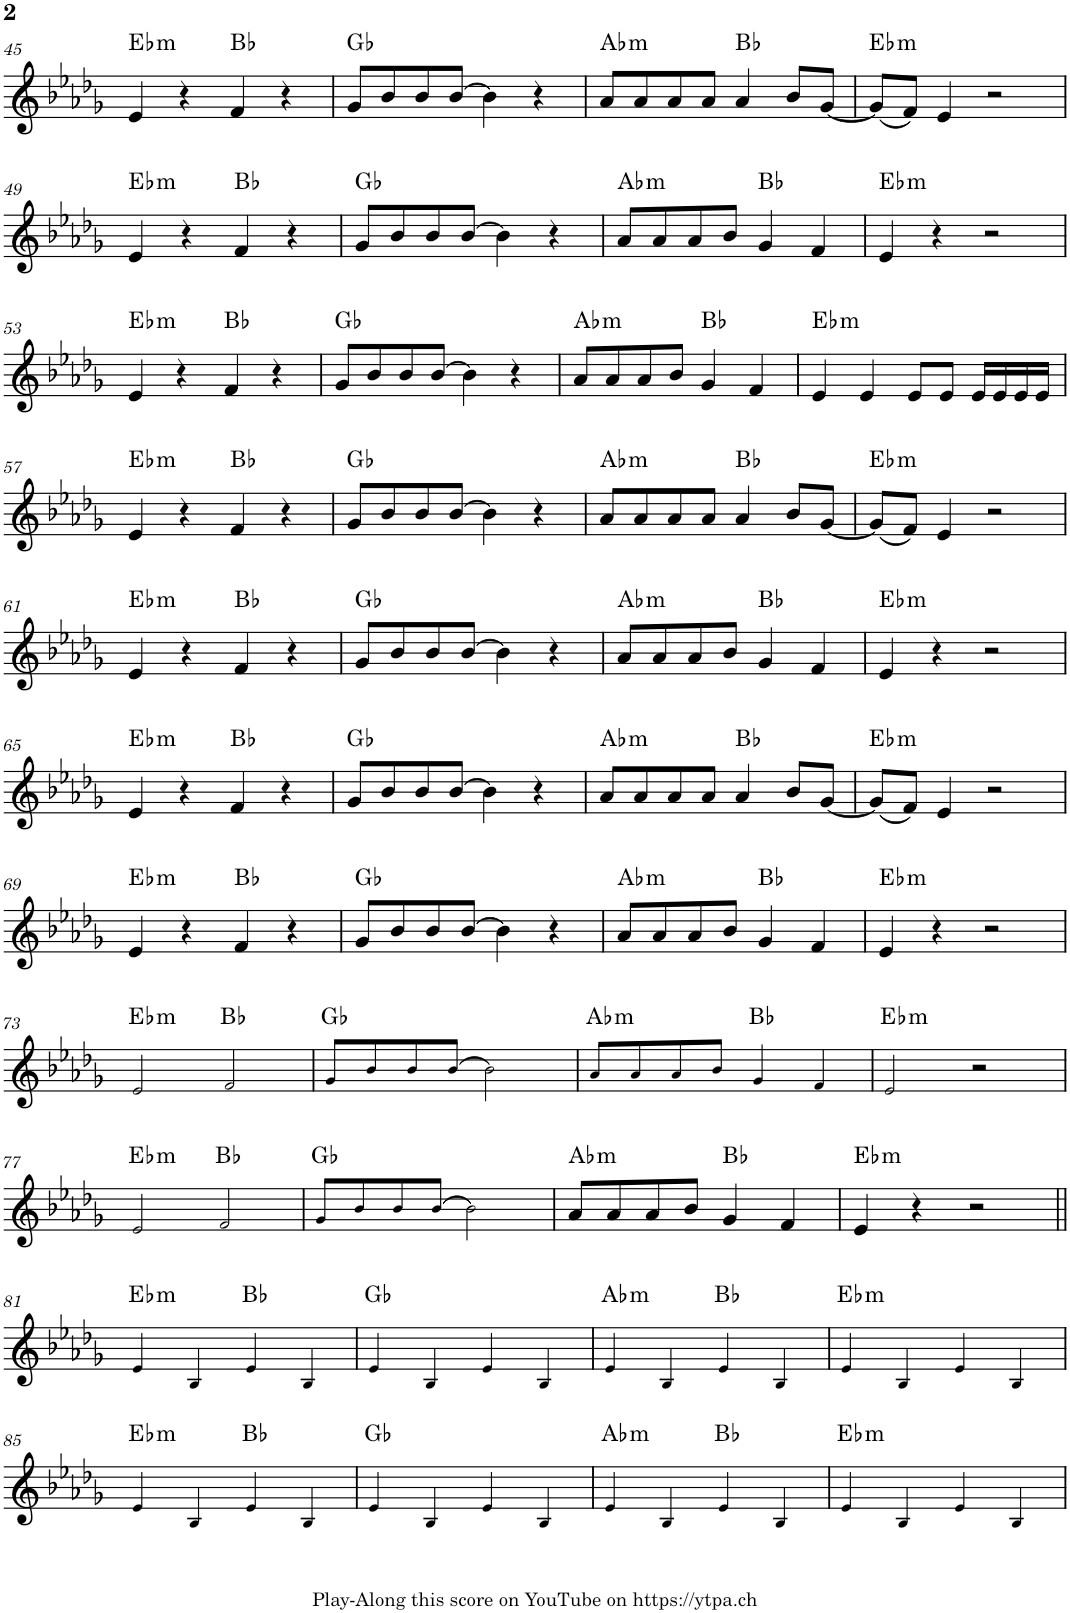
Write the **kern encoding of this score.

**kern	**harte
*part1	*part1
*staff1	*
*I"Piano	*
*I'Pno.	*
!!LO:PB:g=z
*clefG2	*
*k[b-e-a-d-g-]	*
*M4/4	*
=45	=45
!	!LO:H:kt=m
4e-/	Eb:min
4r	.
4f/	Bb:maj
4r	.
=46	=46
8g-/L	Gb:maj
8b-/	.
8b-/	.
[8b-/J	.
4b-\]	.
4r	.
=47	=47
!	!LO:H:kt=m
8a-/L	Ab:min
8a-/	.
8a-/	.
8a-/J	.
4a-/	Bb:maj
8b-/L	.
[8g-/J	.
=48	=48
!	!LO:H:kt=m
(8g-/L]	Eb:min
8f/J)	.
4e-/	.
2r	.
!!LO:LB:g=z
=49	=49
!	!LO:H:kt=m
4e-/	Eb:min
4r	.
4f/	Bb:maj
4r	.
=50	=50
8g-/L	Gb:maj
8b-/	.
8b-/	.
[8b-/J	.
4b-\]	.
4r	.
=51	=51
!	!LO:H:kt=m
8a-/L	Ab:min
8a-/	.
8a-/	.
8b-/J	.
4g-/	Bb:maj
4f/	.
=52	=52
!	!LO:H:kt=m
4e-/	Eb:min
4r	.
2r	.
!!LO:LB:g=z
=53	=53
!	!LO:H:kt=m
4e-/	Eb:min
4r	.
4f/	Bb:maj
4r	.
=54	=54
8g-/L	Gb:maj
8b-/	.
8b-/	.
[8b-/J	.
4b-\]	.
4r	.
=55	=55
!	!LO:H:kt=m
8a-/L	Ab:min
8a-/	.
8a-/	.
8b-/J	.
4g-/	Bb:maj
4f/	.
=56	=56
!	!LO:H:kt=m
4e-/	Eb:min
4e-/	.
8e-/L	.
8e-/J	.
16e-/LL	.
16e-/	.
16e-/	.
16e-/JJ	.
!!LO:LB:g=z
=57	=57
!	!LO:H:kt=m
4e-/	Eb:min
4r	.
4f/	Bb:maj
4r	.
=58	=58
8g-/L	Gb:maj
8b-/	.
8b-/	.
[8b-/J	.
4b-\]	.
4r	.
=59	=59
!	!LO:H:kt=m
8a-/L	Ab:min
8a-/	.
8a-/	.
8a-/J	.
4a-/	Bb:maj
8b-/L	.
[8g-/J	.
=60	=60
!	!LO:H:kt=m
(8g-/L]	Eb:min
8f/J)	.
4e-/	.
2r	.
!!LO:LB:g=z
=61	=61
!	!LO:H:kt=m
4e-/	Eb:min
4r	.
4f/	Bb:maj
4r	.
=62	=62
8g-/L	Gb:maj
8b-/	.
8b-/	.
[8b-/J	.
4b-\]	.
4r	.
=63	=63
!	!LO:H:kt=m
8a-/L	Ab:min
8a-/	.
8a-/	.
8b-/J	.
4g-/	Bb:maj
4f/	.
=64	=64
!	!LO:H:kt=m
4e-/	Eb:min
4r	.
2r	.
!!LO:LB:g=z
=65	=65
!	!LO:H:kt=m
4e-/	Eb:min
4r	.
4f/	Bb:maj
4r	.
=66	=66
8g-/L	Gb:maj
8b-/	.
8b-/	.
[8b-/J	.
4b-\]	.
4r	.
=67	=67
!	!LO:H:kt=m
8a-/L	Ab:min
8a-/	.
8a-/	.
8a-/J	.
4a-/	Bb:maj
8b-/L	.
[8g-/J	.
=68	=68
!	!LO:H:kt=m
(8g-/L]	Eb:min
8f/J)	.
4e-/	.
2r	.
!!LO:LB:g=z
=69	=69
!	!LO:H:kt=m
4e-/	Eb:min
4r	.
4f/	Bb:maj
4r	.
=70	=70
8g-/L	Gb:maj
8b-/	.
8b-/	.
[8b-/J	.
4b-\]	.
4r	.
=71	=71
!	!LO:H:kt=m
8a-/L	Ab:min
8a-/	.
8a-/	.
8b-/J	.
4g-/	Bb:maj
4f/	.
=72	=72
!	!LO:H:kt=m
4e-/	Eb:min
4r	.
2r	.
!!LO:LB:g=z
=73	=73
!	!LO:H:kt=m
2e-!/	Eb:min
2f!/	Bb:maj
=74	=74
8g-!/L	Gb:maj
8b-!/	.
8b-!/	.
[8b-!/J	.
2b-!\]	.
=75	=75
!	!LO:H:kt=m
8a-!/L	Ab:min
8a-!/	.
8a-!/	.
8b-!/J	.
4g-!/	Bb:maj
4f!/	.
=76	=76
!	!LO:H:kt=m
2e-!/	Eb:min
2r	.
!!LO:LB:g=z
=77	=77
!	!LO:H:kt=m
2e-!/	Eb:min
2f!/	Bb:maj
=78	=78
8g-!/L	Gb:maj
8b-!/	.
8b-!/	.
[8b-!/J	.
2b-!\]	.
=79	=79
!	!LO:H:kt=m
8a-/L	Ab:min
8a-/	.
8a-/	.
8b-/J	.
4g-/	Bb:maj
4f/	.
=80	=80
!	!LO:H:kt=m
4e-/	Eb:min
4r	.
2r	.
!!LO:LB:g=z
=81||	=81||
!	!LO:H:kt=m
4e-!/	Eb:min
4B-!/	.
4e-!/	Bb:maj
4B-!/	.
=82	=82
4e-!/	Gb:maj
4B-!/	.
4e-!/	.
4B-!/	.
=83	=83
!	!LO:H:kt=m
4e-!/	Ab:min
4B-!/	.
4e-!/	Bb:maj
4B-!/	.
=84	=84
!	!LO:H:kt=m
4e-!/	Eb:min
4B-!/	.
4e-!/	.
4B-!/	.
!!LO:LB:g=z
=85	=85
!	!LO:H:kt=m
4e-!/	Eb:min
4B-!/	.
4e-!/	Bb:maj
4B-!/	.
=86	=86
4e-!/	Gb:maj
4B-!/	.
4e-!/	.
4B-!/	.
=87	=87
!	!LO:H:kt=m
4e-!/	Ab:min
4B-!/	.
4e-!/	Bb:maj
4B-!/	.
=88	=88
!	!LO:H:kt=m
4e-!/	Eb:min
4B-!/	.
4e-!/	.
4B-!/	.
=	=
*-	*-
